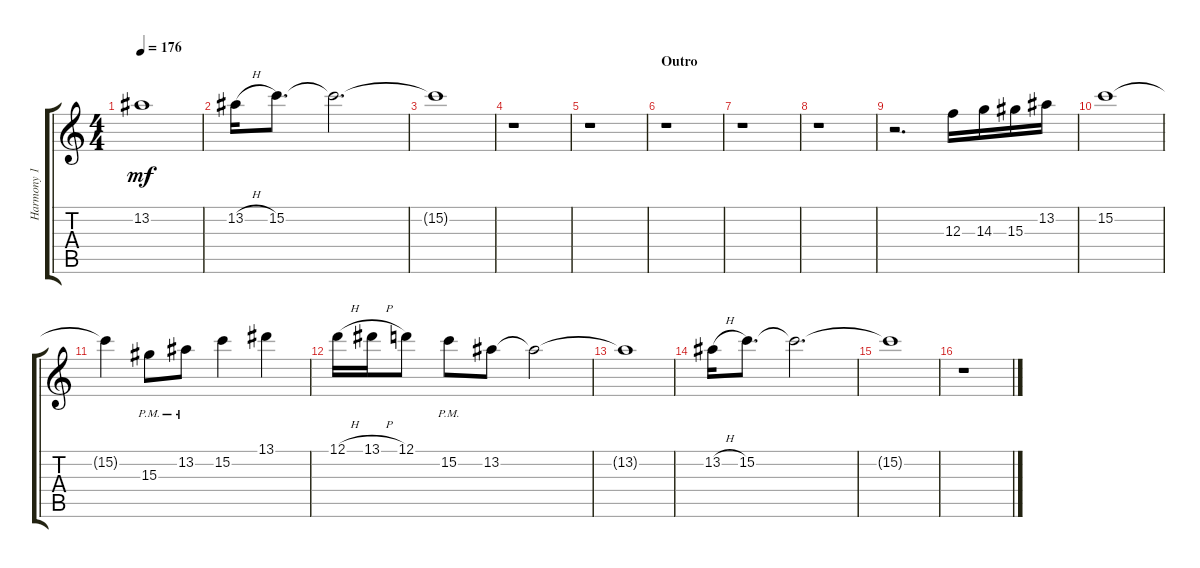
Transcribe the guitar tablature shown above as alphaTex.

\track ("Harmony 1" "Harmony 1") {instrument overdrivenguitar}
\staff {score tabs}
\tuning (D4 A3 F3 C3 G2 C2) {hide}
\ts (4 4)
\tempo 176
\clef g2
\ks aminor
13.2{t}.1{dy mf} |
13.2{h}.16 15.2.8{d} 15.2{t}.2{d} |
15.2{t}.1 |
r.1 |
r.1 |
\section ("" "Outro")
r.1 |
r.1 |
r.1 |
r.2{d} 12.3.16 14.3.16 15.3.16 13.2.16 |
15.2.1 |
15.2{t}.4 15.3{pm}.8 13.2{pm}.8 15.2.4 13.1.4 |
12.1{h}.16 13.1{h}.16 12.1.8 15.2{pm}.8 13.2.8 13.2{t}.2 |
13.2{t}.1 |
13.2{h}.16 15.2.8{d} 15.2{t}.2{d} |
15.2{t}.1 |
r.1
